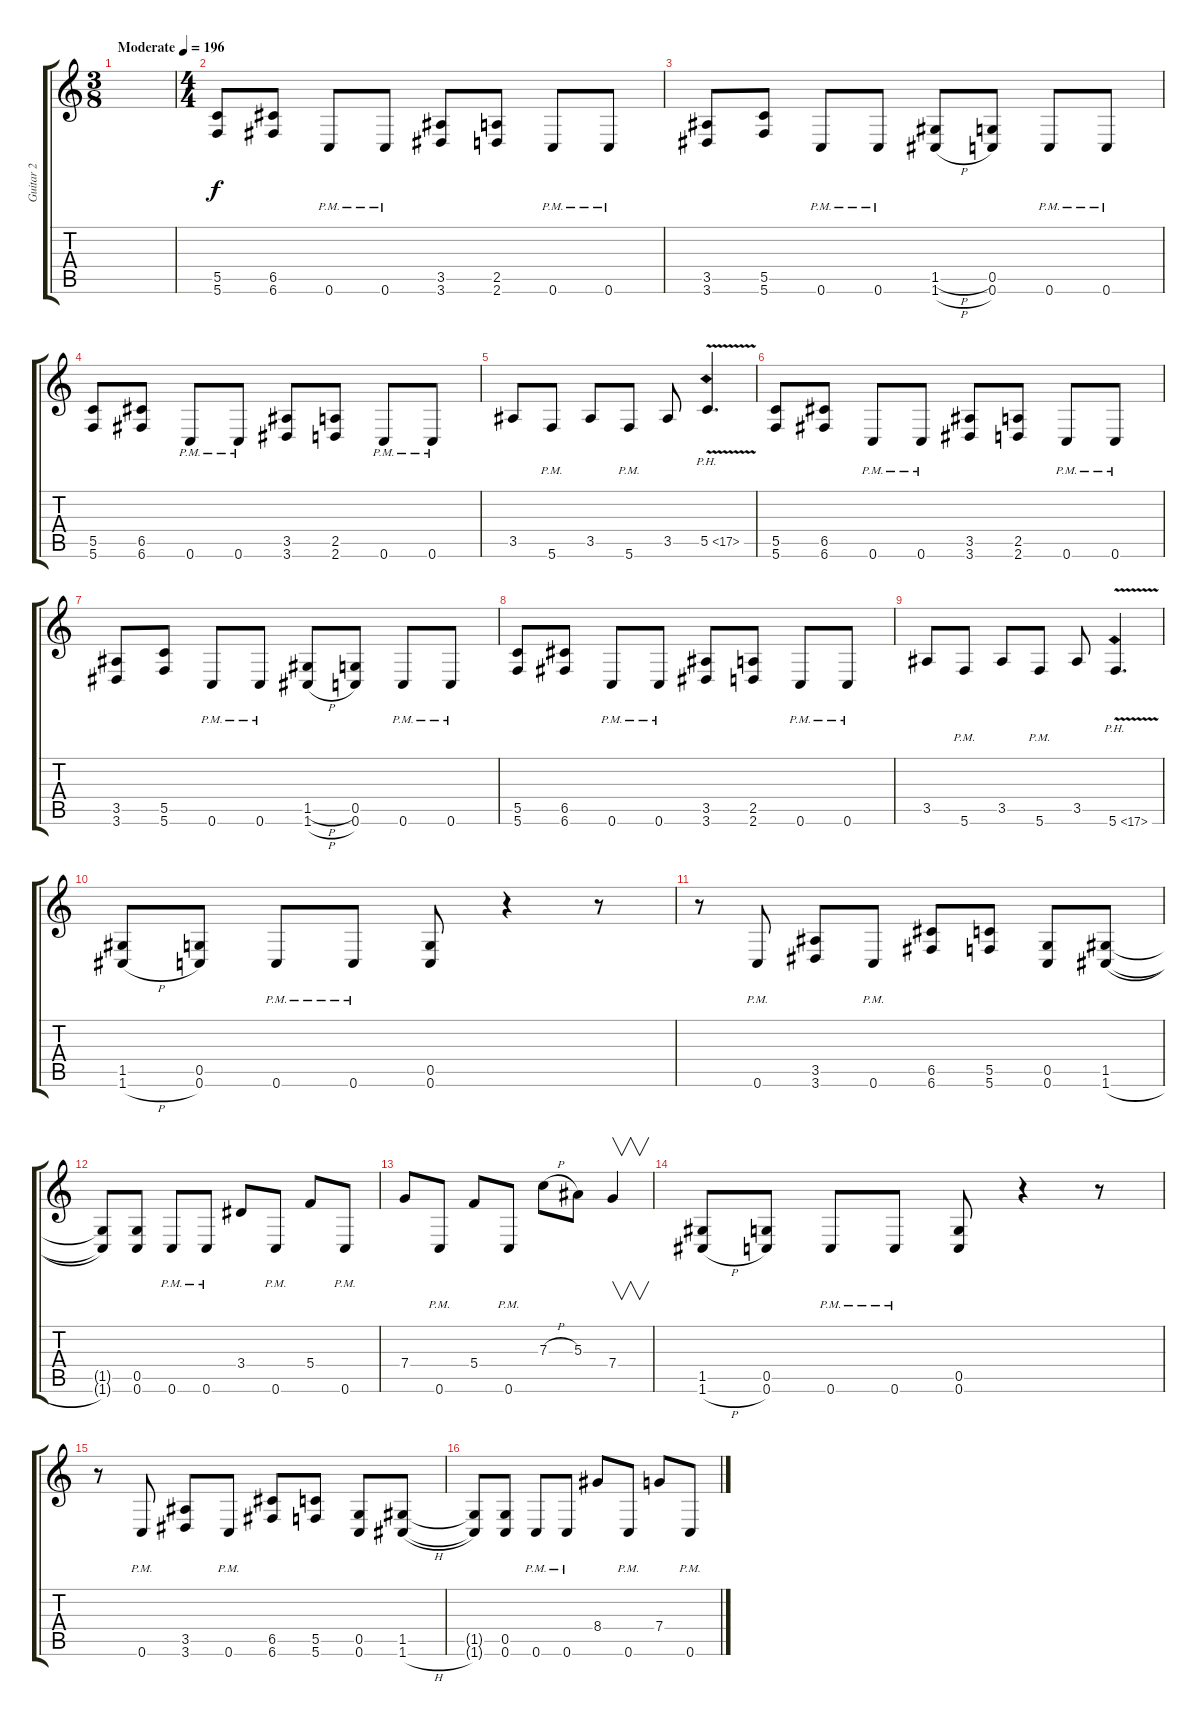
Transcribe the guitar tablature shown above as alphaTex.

\track ("Guitar 2" "Guitar 2") {instrument overdrivenguitar}
\staff {score tabs}
\tuning (D4 A3 F3 C3 G2 C2) {hide}
\ts (3 8)
\tempo (196 "Moderate")
\clef g2
\ks c
|
\ts (4 4)
(5.5 5.6).8 (6.5 6.6).8 0.6{pm}.8 0.6{pm}.8 (3.5 3.6).8 (2.5 2.6).8 0.6{pm}.8 0.6{pm}.8 |
(3.5 3.6).8 (5.5 5.6).8 0.6{pm}.8 0.6{pm}.8 (1.5{h} 1.6{h}).8 (0.5 0.6).8 0.6{pm}.8 0.6{pm}.8 |
(5.5 5.6).8 (6.5 6.6).8 0.6{pm}.8 0.6{pm}.8 (3.5 3.6).8 (2.5 2.6).8 0.6{pm}.8 0.6{pm}.8 |
3.5.8 5.6{pm}.8 3.5.8 5.6{pm}.8 3.5.8 5.5{ph 12 v}.4{d} |
(5.5 5.6).8 (6.5 6.6).8 0.6{pm}.8 0.6{pm}.8 (3.5 3.6).8 (2.5 2.6).8 0.6{pm}.8 0.6{pm}.8 |
(3.5 3.6).8 (5.5 5.6).8 0.6{pm}.8 0.6{pm}.8 (1.5{h} 1.6{h}).8 (0.5 0.6).8 0.6{pm}.8 0.6{pm}.8 |
(5.5 5.6).8 (6.5 6.6).8 0.6{pm}.8 0.6{pm}.8 (3.5 3.6).8 (2.5 2.6).8 0.6{pm}.8 0.6{pm}.8 |
3.5.8 5.6{pm}.8 3.5.8 5.6{pm}.8 3.5.8 5.6{ph 12 v}.4{d} |
(1.5 1.6{h}).8 (0.5 0.6).8 0.6{pm}.8 0.6{pm}.8 (0.5 0.6).8 r.4 r.8 |
r.8 0.6{pm}.8 (3.5 3.6).8 0.6{pm}.8 (6.5 6.6).8 (5.5 5.6).8 (0.5 0.6).8 (1.5 1.6{h}).8 |
(1.5{t} 1.6{t}).8 (0.5 0.6).8 0.6{pm}.8 0.6{pm}.8 3.4.8 0.6{pm}.8 5.4.8 0.6{pm}.8 |
7.4.8 0.6{pm}.8 5.4.8 0.6{pm}.8 7.3{h}.8 5.3.8 7.4.4{v} |
(1.5 1.6{h}).8 (0.5 0.6).8 0.6{pm}.8 0.6{pm}.8 (0.5 0.6).8 r.4 r.8 |
r.8 0.6{pm}.8 (3.5 3.6).8 0.6{pm}.8 (6.5 6.6).8 (5.5 5.6).8 (0.5 0.6).8 (1.5 1.6{h}).8 |
(1.5{t} 1.6{t}).8 (0.5 0.6).8 0.6{pm}.8 0.6{pm}.8 8.4.8 0.6{pm}.8 7.4.8 0.6{pm}.8
